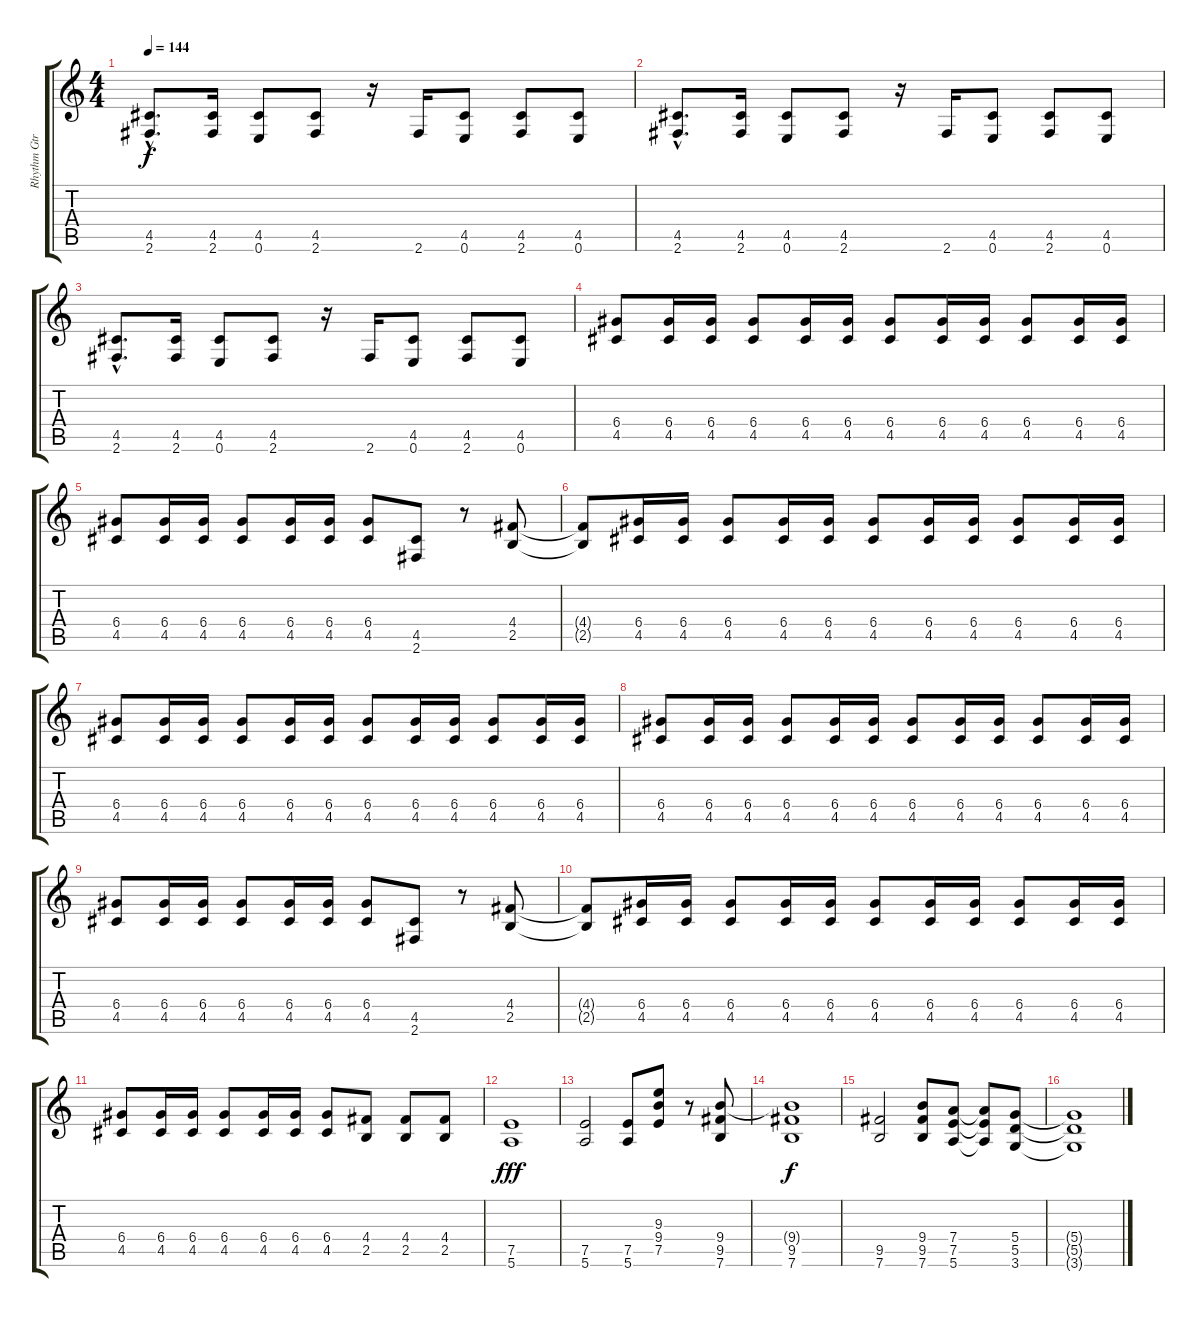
\track ("Rhythm Gtr" "Rhythm Gtr") {instrument overdrivenguitar}
\staff {score tabs}
\tuning (E4 B3 G3 D3 A2 E2) {hide}
\ts (4 4)
\tempo 144
\clef g2
\ks c
(4.5{hac} 2.6{hac}).8{d dy f} (4.5 2.6).16 (4.5 0.6).8 (4.5 2.6).8 r.16 2.6.16 (4.5 0.6).8 (4.5 2.6).8 (4.5 0.6).8 |
(4.5{hac} 2.6{hac}).8{d} (4.5 2.6).16 (4.5 0.6).8 (4.5 2.6).8 r.16 2.6.16 (4.5 0.6).8 (4.5 2.6).8 (4.5 0.6).8 |
(4.5{hac} 2.6{hac}).8{d} (4.5 2.6).16 (4.5 0.6).8 (4.5 2.6).8 r.16 2.6.16 (4.5 0.6).8 (4.5 2.6).8 (4.5 0.6).8 |
(6.4 4.5).8 (6.4 4.5).16 (6.4 4.5).16 (6.4 4.5).8 (6.4 4.5).16 (6.4 4.5).16 (6.4 4.5).8 (6.4 4.5).16 (6.4 4.5).16 (6.4 4.5).8 (6.4 4.5).16 (6.4 4.5).16 |
(6.4 4.5).8 (6.4 4.5).16 (6.4 4.5).16 (6.4 4.5).8 (6.4 4.5).16 (6.4 4.5).16 (6.4 4.5).8 (4.5 2.6).8 r.8 (4.4 2.5).8 |
(4.4{t} 2.5{t}).8 (6.4 4.5).16 (6.4 4.5).16 (6.4 4.5).8 (6.4 4.5).16 (6.4 4.5).16 (6.4 4.5).8 (6.4 4.5).16 (6.4 4.5).16 (6.4 4.5).8 (6.4 4.5).16 (6.4 4.5).16 |
(6.4 4.5).8 (6.4 4.5).16 (6.4 4.5).16 (6.4 4.5).8 (6.4 4.5).16 (6.4 4.5).16 (6.4 4.5).8 (6.4 4.5).16 (6.4 4.5).16 (6.4 4.5).8 (6.4 4.5).16 (6.4 4.5).16 |
(6.4 4.5).8 (6.4 4.5).16 (6.4 4.5).16 (6.4 4.5).8 (6.4 4.5).16 (6.4 4.5).16 (6.4 4.5).8 (6.4 4.5).16 (6.4 4.5).16 (6.4 4.5).8 (6.4 4.5).16 (6.4 4.5).16 |
(6.4 4.5).8 (6.4 4.5).16 (6.4 4.5).16 (6.4 4.5).8 (6.4 4.5).16 (6.4 4.5).16 (6.4 4.5).8 (4.5 2.6).8 r.8 (4.4 2.5).8 |
(4.4{t} 2.5{t}).8 (6.4 4.5).16 (6.4 4.5).16 (6.4 4.5).8 (6.4 4.5).16 (6.4 4.5).16 (6.4 4.5).8 (6.4 4.5).16 (6.4 4.5).16 (6.4 4.5).8 (6.4 4.5).16 (6.4 4.5).16 |
(6.4 4.5).8 (6.4 4.5).16 (6.4 4.5).16 (6.4 4.5).8 (6.4 4.5).16 (6.4 4.5).16 (6.4 4.5).8 (4.4 2.5).8 (4.4 2.5).8 (4.4 2.5).8 |
(7.5 5.6).1{dy fff} |
(7.5 5.6).2 (7.5 5.6).8 (9.3 9.4 7.5).8 r.8 (9.4 9.5 7.6).8 |
(9.4{t} 9.5 7.6).1{dy f} |
(9.5 7.6).2 (9.4 9.5 7.6).8 (7.4 7.5 5.6).8 (7.4{t} 7.5{t} 5.6{t}).8 (5.4 5.5 3.6).8 |
(5.4{t} 5.5{t} 3.6{t}).1
